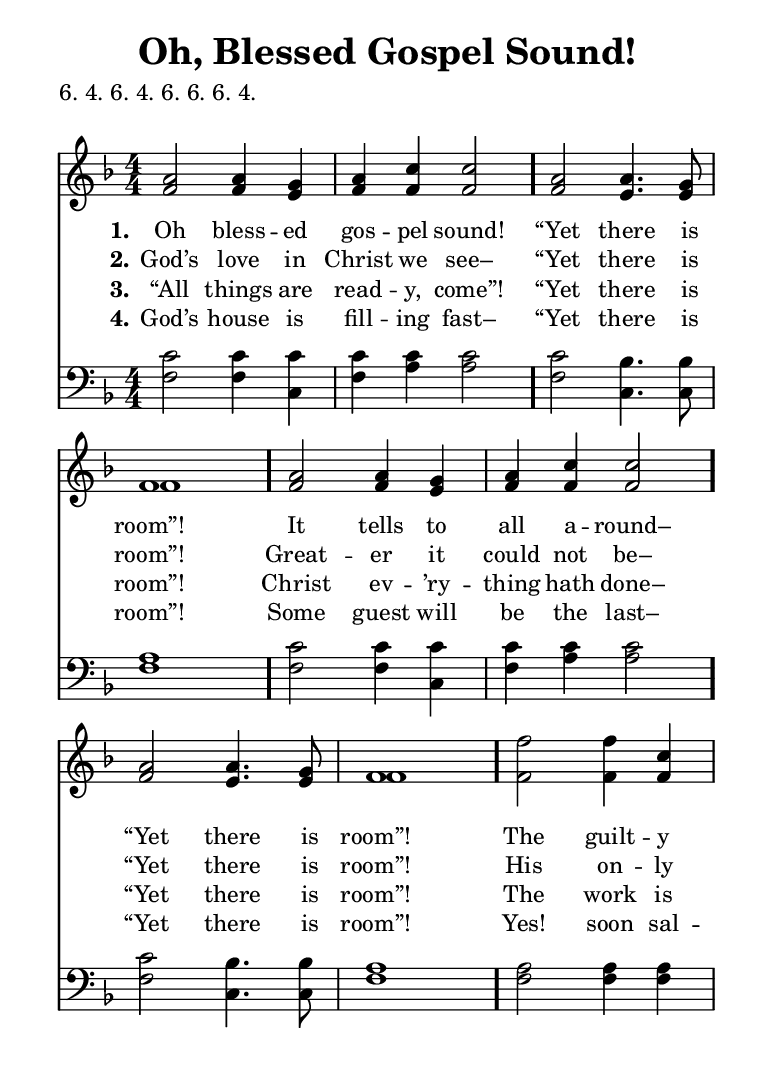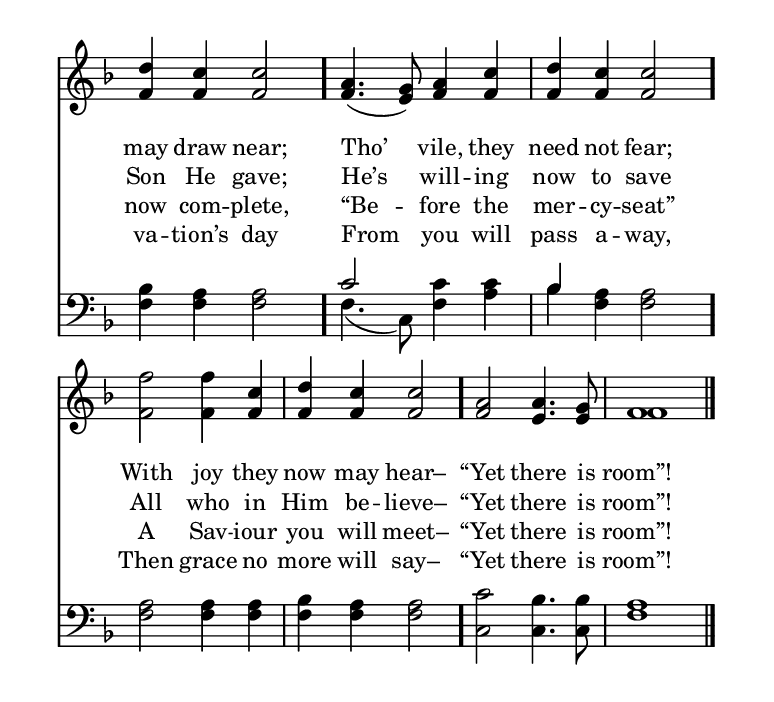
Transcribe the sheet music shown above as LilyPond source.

\include "common/global.ily"
\paper {
  \include "common/paper.ily"
  ragged-bottom = ##t
  system-count = #(cond (is-eogsized 4) (#t #f))
  system-system-spacing.padding = 1
  system-system-spacing.basic-distance = 1
}

\header{
  %gospel
  hymnnumber = "56"
  title = "Oh, Blessed Gospel Sound!"
  tunename = "Happy Land"
  meter = "6. 4. 6. 4. 6. 6. 6. 4."
  poet = ""
  composer = ""
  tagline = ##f
}

% for fermata in MIDI
ta = { \tempo 4=120 }
tb = { \tempo 4=60  }

patternAA = { c2       c4 c4 | c4 c4 c2 }
patternAB = { c4.( c8) c4 c4 | c4 c4 c2 }

patternBA = { c2 c4. c8 | c1 }

global = {
  \include "common/overrides.ily"
  \override Staff.TimeSignature.style = #'numbered
  \time 4/4
  \override Score.MetronomeMark.transparent = ##t % hide all fermata changes too
  \ta
  \key f \major
  \autoBeamOff
}

notesSoprano = {
\global
\relative c'' {

  \changePitch \patternAA { a a g | a c c }
  \changePitch \patternBA { a a g | f } \eogbreak
  \changePitch \patternAA { a a g | a c c }
  \changePitch \patternBA { a a g | f } \eogbreak

  \changePitch \patternAA { f' f c | d c c }
  \changePitch \patternAB { a g a c | d c c } \eogbreak
  \changePitch \patternAA { f f c | d c c }
  \changePitch \patternBA { a a g | f }

  \bar "|."

}
}

notesAlto = {
\global
\relative e' {

  \changePitch \patternAA { f f e | f f f }
  \changePitch \patternBA { f e e | f }
  \changePitch \patternAA { f f e | f f f }
  \changePitch \patternBA { f e e | f }

  \changePitch \patternAA { f f f | f f f }
  \changePitch \patternAB { f e f f | f f f }
  \changePitch \patternAA { f f f | f f f }
  \changePitch \patternBA { f e e | f }

}
}

notesTenor = {
\global
\relative a {

  \changePitch \patternAA { c c c | c c c }
  \changePitch \patternBA { c bes bes | a }
  \changePitch \patternAA { c c c | c c c }
  \changePitch \patternBA { c bes bes | a }

  \changePitch \patternAA { a a a | bes a a }
  \changePitch \patternAA { c c c | bes a a }
  \changePitch \patternAA { a a a | bes a a }
  \changePitch \patternBA { c bes bes | a }

}
}

notesBass = {
\global
\relative f {

  \changePitch \patternAA { f f c | f a a }
  \changePitch \patternBA { f c c | f }
  \changePitch \patternAA { f f c | f a a }
  \changePitch \patternBA { f c c | f }

  \changePitch \patternAA { f f f | f f f }
  \changePitch \patternAB { f c f a | bes f f }
  \changePitch \patternAA { f f f | f f f }
  \changePitch \patternBA { c c c | f }

}
}

wordsA = \lyricmode {
\set stanza = "1."

Oh bless -- ed gos -- pel sound! \bar "."
“Yet there is room”! \bar "."
It tells to all a -- round– \bar "."
“Yet there is room”! \bar "."
The guilt -- y may draw near; \bar "."
Tho’ vile, they need not fear; \bar "."
With joy they now may hear– \bar "."
“Yet there is room”! \bar "."

}

wordsB = \lyricmode {
\set stanza = "2."

God’s love in Christ we see–
“Yet there is room”!
Great -- er it could not be–
“Yet there is room”!
His on -- ly Son He gave;
He’s will -- ing now to save
All who in Him be -- lieve–
“Yet there is room”!

}

wordsC = \lyricmode {
\set stanza = "3."

“All things are read -- y, come”!
“Yet there is room”!
Christ ev -- ’ry -- thing hath done–
“Yet there is room”!
The work is now com -- plete,
“Be -- fore the mer -- cy -- seat”
A Sav -- iour you will meet–
“Yet there is room”!

}

wordsD = \lyricmode {
\set stanza = "4."

God’s house is fill -- ing fast–
“Yet there is room”!
Some guest will be the last–
“Yet there is room”!
Yes! soon sal -- va -- tion’s day
From you will pass a -- way,
Then grace no more will say–
“Yet there is room”!

}

\score {
  \context ChoirStaff <<
    \context Staff = upper <<
      \set Staff.autoBeaming = ##f
      \set ChoirStaff.systemStartDelimiter = #'SystemStartBar
      \set ChoirStaff.printPartCombineTexts = ##f
      \partcombine #'(2 . 9) \notesSoprano \notesAlto
      \context NullVoice = sopranos { \voiceOne << \notesSoprano >> }
      \context Lyrics = one   \lyricsto sopranos \wordsA
      \context Lyrics = two   \lyricsto sopranos \wordsB
      \context Lyrics = three \lyricsto sopranos \wordsC
      \context Lyrics = four  \lyricsto sopranos \wordsD
    >>
    \context Staff = men <<
      \set Staff.autoBeaming = ##f
      \clef bass
      \set ChoirStaff.printPartCombineTexts = ##f
      \partcombine #'(2 . 9) \notesTenor \notesBass
    >>
  >>
  \layout {
    \include "common/layout.ily"
  }
  \midi{
    \include "common/midi.ily"
  }
}

\version "2.19.49"  % necessary for upgrading to future LilyPond versions.

% vi:set et ts=2 sw=2 ai nocindent syntax=lilypond:
